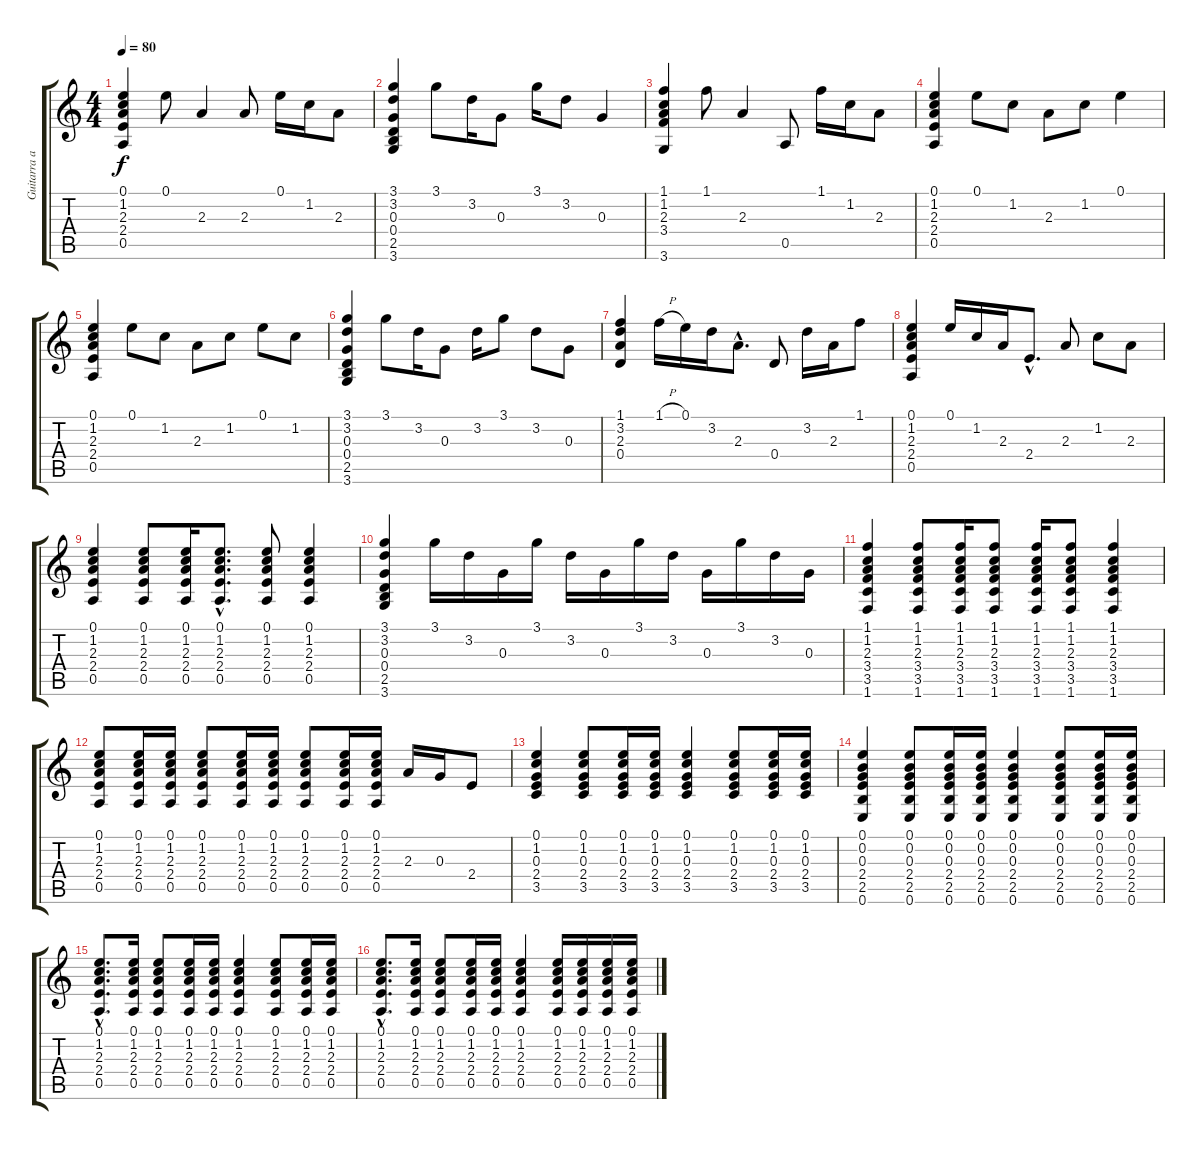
\track ("Guitarra acústica" "Guitarra a") {instrument acousticguitarsteel}
\staff {score tabs}
\tuning (E4 B3 G3 D3 A2 E2) {hide}
\ts (4 4)
\tempo 80
\clef g2
\ks c
(0.1 1.2 2.3 2.4 0.5).4{dy f} 0.1.8 2.3.4 2.3.8 0.1.16 1.2.16 2.3.8 |
(3.1 3.2 0.3 0.4 2.5 3.6).4 3.1.8 3.2.16 0.3.8 3.1.16 3.2.8 0.3.4 |
(1.1 1.2 2.3 3.4 3.6).4 1.1.8 2.3.4 0.5.8 1.1.16 1.2.16 2.3.8 |
(0.1 1.2 2.3 2.4 0.5).4 0.1.8 1.2.8 2.3.8 1.2.8 0.1.4 |
(0.1 1.2 2.3 2.4 0.5).4 0.1.8 1.2.8 2.3.8 1.2.8 0.1.8 1.2.8 |
(3.1 3.2 0.3 0.4 2.5 3.6).4 3.1.8 3.2.16 0.3.8 3.2.16 3.1.8 3.2.8 0.3.8 |
(1.1 3.2 2.3 0.4).4 1.1{h}.16 0.1.16 3.2.16 2.3{hac}.8{d} 0.4.8 3.2.16 2.3.16 1.1.8 |
(0.1 1.2 2.3 2.4 0.5).4 0.1.16 1.2.16 2.3.16 2.4{hac}.8{d} 2.3.8 1.2.8 2.3.8 |
(0.1 1.2 2.3 2.4 0.5).4 (0.1 1.2 2.3 2.4 0.5).8 (0.1 1.2 2.3 2.4 0.5).16 (0.1{hac} 1.2{hac} 2.3{hac} 2.4{hac} 0.5{hac}).8{d} (0.1 1.2 2.3 2.4 0.5).8 (0.1 1.2 2.3 2.4 0.5).4 |
(3.1 3.2 0.3 0.4 2.5 3.6).4 3.1.16 3.2.16 0.3.16 3.1.16 3.2.16 0.3.16 3.1.16 3.2.16 0.3.16 3.1.16 3.2.16 0.3.16 |
(1.1 1.2 2.3 3.4 3.5 1.6).4 (1.1 1.2 2.3 3.4 3.5 1.6).8 (1.1 1.2 2.3 3.4 3.5 1.6).16 (1.1 1.2 2.3 3.4 3.5 1.6).8 (1.1 1.2 2.3 3.4 3.5 1.6).16 (1.1 1.2 2.3 3.4 3.5 1.6).8 (1.1 1.2 2.3 3.4 3.5 1.6).4 |
(0.1 1.2 2.3 2.4 0.5).8 (0.1 1.2 2.3 2.4 0.5).16 (0.1 1.2 2.3 2.4 0.5).16 (0.1 1.2 2.3 2.4 0.5).8 (0.1 1.2 2.3 2.4 0.5).16 (0.1 1.2 2.3 2.4 0.5).16 (0.1 1.2 2.3 2.4 0.5).8 (0.1 1.2 2.3 2.4 0.5).16 (0.1 1.2 2.3 2.4 0.5).16 2.3.16 0.3.16 2.4.8 |
(0.1 1.2 0.3 2.4 3.5).4 (0.1 1.2 0.3 2.4 3.5).8 (0.1 1.2 0.3 2.4 3.5).16 (0.1 1.2 0.3 2.4 3.5).16 (0.1 1.2 0.3 2.4 3.5).4 (0.1 1.2 0.3 2.4 3.5).8 (0.1 1.2 0.3 2.4 3.5).16 (0.1 1.2 0.3 2.4 3.5).16 |
(0.1 0.2 0.3 2.4 2.5 0.6).4 (0.1 0.2 0.3 2.4 2.5 0.6).8 (0.1 0.2 0.3 2.4 2.5 0.6).16 (0.1 0.2 0.3 2.4 2.5 0.6).16 (0.1 0.2 0.3 2.4 2.5 0.6).4 (0.1 0.2 0.3 2.4 2.5 0.6).8 (0.1 0.2 0.3 2.4 2.5 0.6).16 (0.1 0.2 0.3 2.4 2.5 0.6).16 |
(0.1{hac} 1.2{hac} 2.3{hac} 2.4{hac} 0.5{hac}).8{d} (0.1 1.2 2.3 2.4 0.5).16 (0.1 1.2 2.3 2.4 0.5).8 (0.1 1.2 2.3 2.4 0.5).16 (0.1 1.2 2.3 2.4 0.5).16 (0.1 1.2 2.3 2.4 0.5).4 (0.1 1.2 2.3 2.4 0.5).8 (0.1 1.2 2.3 2.4 0.5).16 (0.1 1.2 2.3 2.4 0.5).16 |
(0.1{hac} 1.2{hac} 2.3{hac} 2.4{hac} 0.5{hac}).8{d} (0.1 1.2 2.3 2.4 0.5).16 (0.1 1.2 2.3 2.4 0.5).8 (0.1 1.2 2.3 2.4 0.5).16 (0.1 1.2 2.3 2.4 0.5).16 (0.1 1.2 2.3 2.4 0.5).4 (0.1 1.2 2.3 2.4 0.5).16 (0.1 1.2 2.3 2.4 0.5).16 (0.1 1.2 2.3 2.4 0.5).16 (0.1 1.2 2.3 2.4 0.5).16
